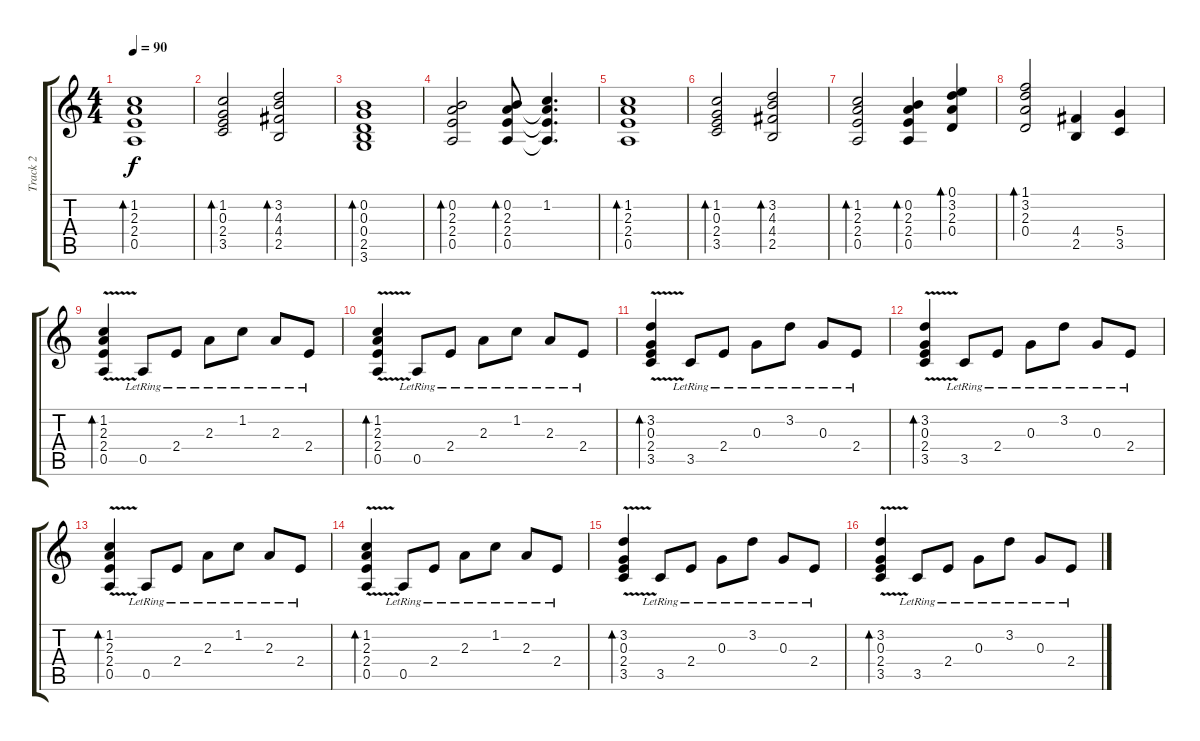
\track ("Track 2" "Track 2") {instrument acousticguitarsteel}
\staff {score tabs}
\tuning (E4 B3 G3 D3 A2 E2) {hide}
\ts (4 4)
\tempo 90
\clef g2
\ks c
(1.2 2.3 2.4 0.5).1{bd 240 dy f instrument acousticguitarsteel} |
(1.2 0.3 2.4 3.5).2{bd 240} (3.2 4.3 4.4 2.5).2{bd 240} |
(0.2 0.3 0.4 2.5 3.6).1{bd 240} |
(0.2 2.3 2.4 0.5).2{bd 240} (0.2 2.3 2.4 0.5).8{bd 240} (1.2 2.3{t} 2.4{t} 0.5{t}).4{d} |
(1.2 2.3 2.4 0.5).1{bd 240} |
(1.2 0.3 2.4 3.5).2{bd 240} (3.2 4.3 4.4 2.5).2{bd 240} |
(1.2 2.3 2.4 0.5).2{bd 240} (0.2 2.3 2.4 0.5).4{bd 240} (0.1 3.2 2.3 0.4).4{bd 240} |
(1.1 3.2 2.3 0.4).2{bd 240} (4.4 2.5).4 (5.4 3.5).4 |
(1.2{v} 2.3{v} 2.4{v} 0.5{v}).4{bd 240} 0.5{lr}.8 2.4{lr}.8 2.3{lr}.8 1.2{lr}.8 2.3{lr}.8 2.4{lr}.8 |
(1.2{v} 2.3{v} 2.4{v} 0.5{v}).4{bd 240} 0.5{lr}.8 2.4{lr}.8 2.3{lr}.8 1.2{lr}.8 2.3{lr}.8 2.4{lr}.8 |
(3.2{v} 0.3{v} 2.4{v} 3.5{v}).4{bd 240} 3.5{lr}.8 2.4{lr}.8 0.3{lr}.8 3.2{lr}.8 0.3{lr}.8 2.4{lr}.8 |
(3.2{v} 0.3{v} 2.4{v} 3.5{v}).4{bd 240} 3.5{lr}.8 2.4{lr}.8 0.3{lr}.8 3.2{lr}.8 0.3{lr}.8 2.4{lr}.8 |
(1.2{v} 2.3{v} 2.4{v} 0.5{v}).4{bd 240} 0.5{lr}.8 2.4{lr}.8 2.3{lr}.8 1.2{lr}.8 2.3{lr}.8 2.4{lr}.8 |
(1.2{v} 2.3{v} 2.4{v} 0.5{v}).4{bd 240} 0.5{lr}.8 2.4{lr}.8 2.3{lr}.8 1.2{lr}.8 2.3{lr}.8 2.4{lr}.8 |
(3.2{v} 0.3{v} 2.4{v} 3.5{v}).4{bd 240} 3.5{lr}.8 2.4{lr}.8 0.3{lr}.8 3.2{lr}.8 0.3{lr}.8 2.4{lr}.8 |
(3.2{v} 0.3{v} 2.4{v} 3.5{v}).4{bd 240} 3.5{lr}.8 2.4{lr}.8 0.3{lr}.8 3.2{lr}.8 0.3{lr}.8 2.4{lr}.8
